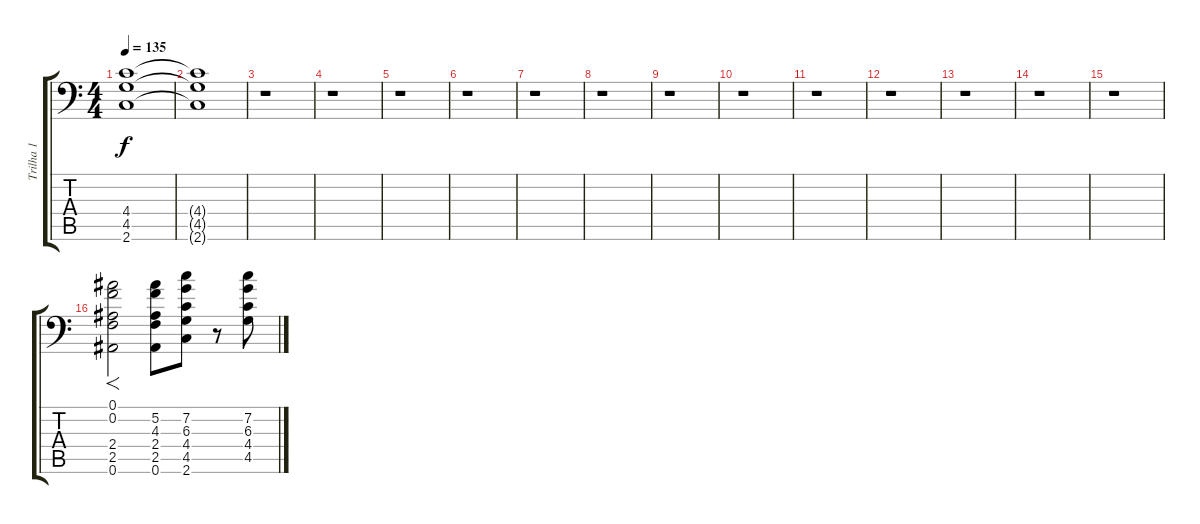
\track ("Trilha 1" "Trilha 1") {instrument overdrivenguitar}
\staff {score tabs}
\tuning (Bb3 F3 Db3 Ab2 Eb2 Bb1) {hide}
\ts (4 4)
\tempo 135
\clef f4
\ks c
(4.4 4.5 2.6).1{dy f} |
(4.4{t} 4.5{t} 2.6{t}).1 |
r.1 |
r.1 |
r.1 |
r.1 |
r.1 |
r.1 |
r.1 |
r.1 |
r.1 |
r.1 |
r.1 |
r.1 |
r.1 |
(0.1 0.2 2.4 2.5 0.6).2{f} (5.2 4.3 2.4 2.5 0.6).8 (7.2 6.3 4.4 4.5 2.6).8 r.8 (7.2 6.3 4.4 4.5).8
